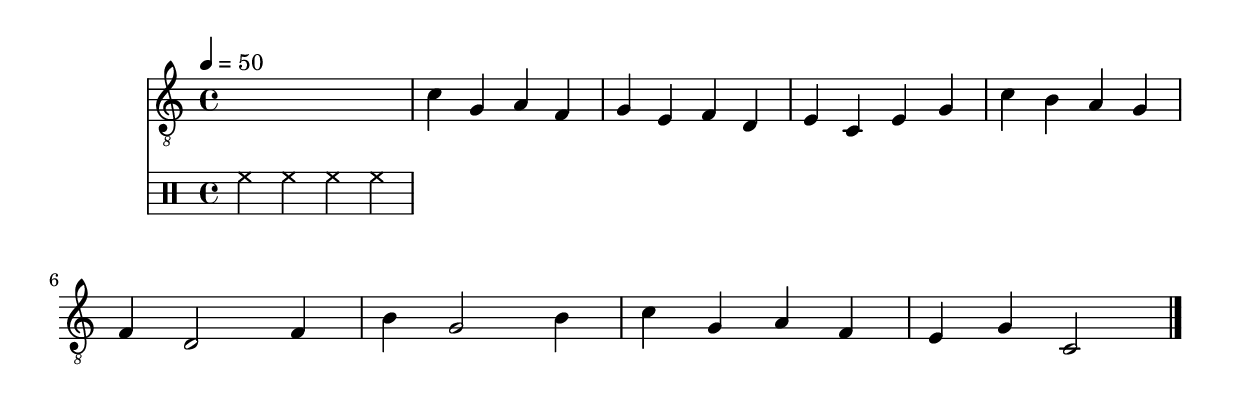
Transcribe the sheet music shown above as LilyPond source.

\header { tagline = ##f }\paper {

scoreTitleMarkup = ##f

bookTitleMarkup = ##f

evenHeaderMarkup = ##f

oddHeaderMarkup = ##f

evenFooterMarkup = ##f

oddFooterMarkup = ##f
}
\version "2.20.0"

symbols =  {
  \time 4/4
  \tempo 4 = 50

  \drums { hh4 hh hh hh }

  % 24
  c'4 g a f
  g4 e f d
  e4 c e g
  c'4 b a g \break
  
  % 28
  f4 d2 f4
  b4 g2 b4
  c'4 g a f
  e4 g c2 \bar "|."
}

\score {
  <<
    \new Staff \with {midiInstrument = "acoustic guitar (nylon)"} {
      \clef "G_8"
      \symbols
    }
  >>

  \midi { }
  \layout { }
}
